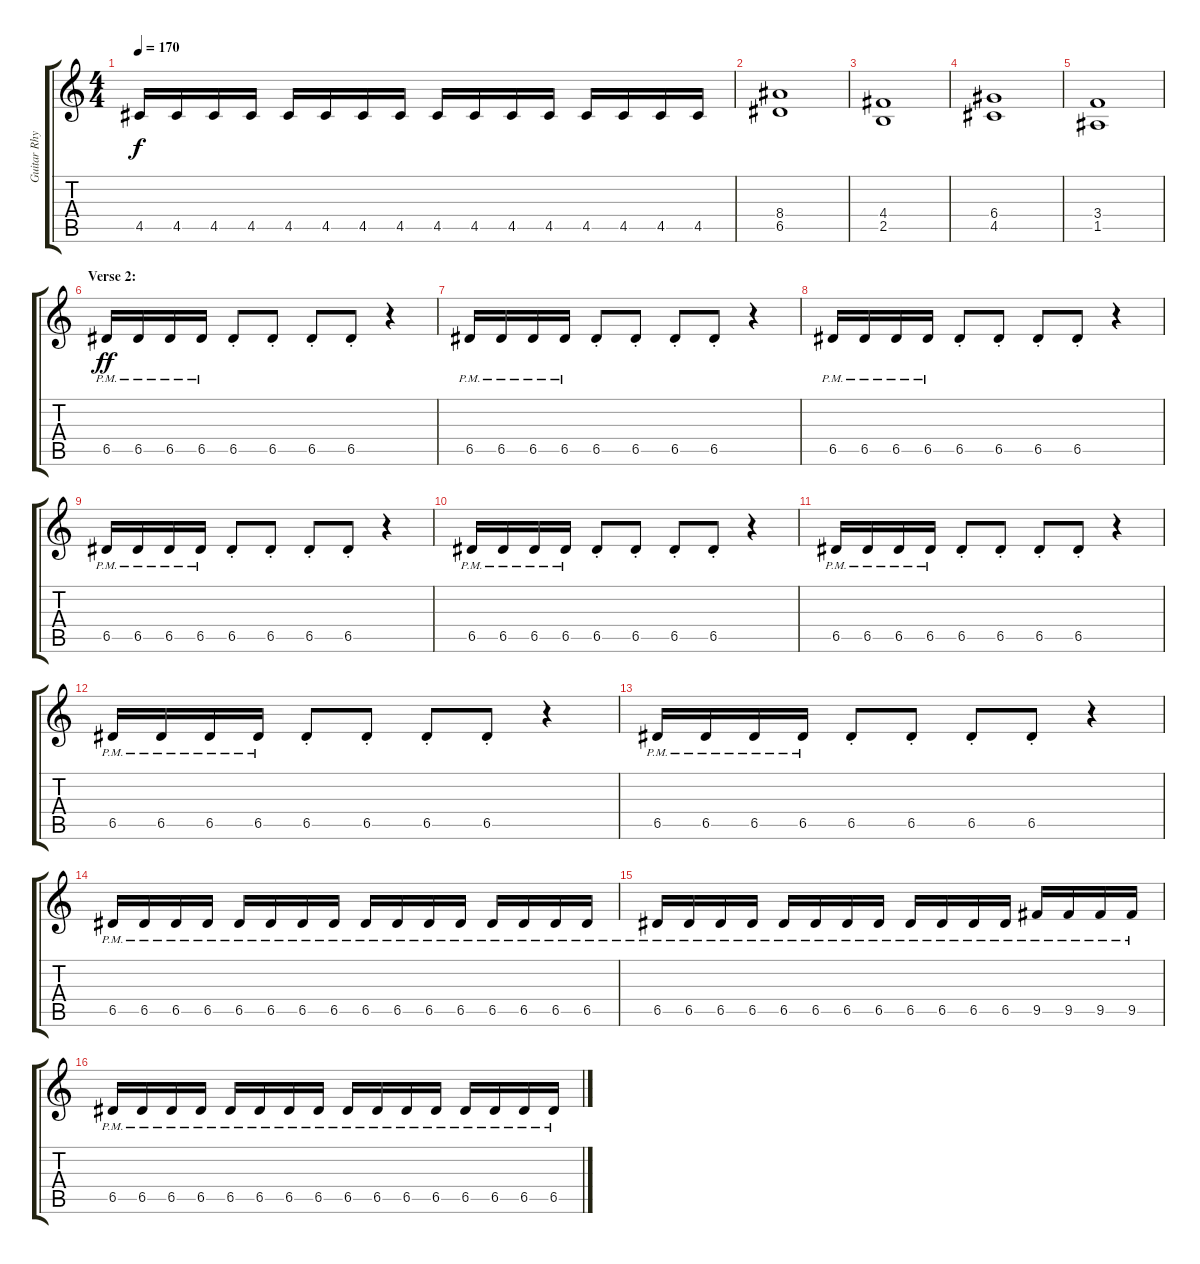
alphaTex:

\track ("Guitar Rhythm" "Guitar Rhy") {instrument distortionguitar}
\staff {score tabs}
\tuning (E4 B3 G3 D3 A2 E2) {hide}
\ts (4 4)
\tempo 170
\clef g2
\ks c
4.5.16{dy f} 4.5.16 4.5.16 4.5.16 4.5.16 4.5.16 4.5.16 4.5.16 4.5.16 4.5.16 4.5.16 4.5.16 4.5.16 4.5.16 4.5.16 4.5.16 |
(8.4 6.5).1 |
(4.4 2.5).1 |
(6.4 4.5).1 |
(3.4 1.5).1 |
\section ("" "Verse 2:")
6.5{pm}.16{dy ff} 6.5{pm}.16 6.5{pm}.16 6.5{pm}.16 6.5{st}.8 6.5{st}.8 6.5{st}.8 6.5{st}.8 r.4 |
6.5{pm}.16 6.5{pm}.16 6.5{pm}.16 6.5{pm}.16 6.5{st}.8 6.5{st}.8 6.5{st}.8 6.5{st}.8 r.4 |
6.5{pm}.16 6.5{pm}.16 6.5{pm}.16 6.5{pm}.16 6.5{st}.8 6.5{st}.8 6.5{st}.8 6.5{st}.8 r.4 |
6.5{pm}.16 6.5{pm}.16 6.5{pm}.16 6.5{pm}.16 6.5{st}.8 6.5{st}.8 6.5{st}.8 6.5{st}.8 r.4 |
6.5{pm}.16 6.5{pm}.16 6.5{pm}.16 6.5{pm}.16 6.5{st}.8 6.5{st}.8 6.5{st}.8 6.5{st}.8 r.4 |
6.5{pm}.16 6.5{pm}.16 6.5{pm}.16 6.5{pm}.16 6.5{st}.8 6.5{st}.8 6.5{st}.8 6.5{st}.8 r.4 |
6.5{pm}.16 6.5{pm}.16 6.5{pm}.16 6.5{pm}.16 6.5{st}.8 6.5{st}.8 6.5{st}.8 6.5{st}.8 r.4 |
6.5{pm}.16 6.5{pm}.16 6.5{pm}.16 6.5{pm}.16 6.5{st}.8 6.5{st}.8 6.5{st}.8 6.5{st}.8 r.4 |
6.5{pm}.16 6.5{pm}.16 6.5{pm}.16 6.5{pm}.16 6.5{pm}.16 6.5{pm}.16 6.5{pm}.16 6.5{pm}.16 6.5{pm}.16 6.5{pm}.16 6.5{pm}.16 6.5{pm}.16 6.5{pm}.16 6.5{pm}.16 6.5{pm}.16 6.5{pm}.16 |
6.5{pm}.16 6.5{pm}.16 6.5{pm}.16 6.5{pm}.16 6.5{pm}.16 6.5{pm}.16 6.5{pm}.16 6.5{pm}.16 6.5{pm}.16 6.5{pm}.16 6.5{pm}.16 6.5{pm}.16 9.5{pm}.16 9.5{pm}.16 9.5{pm}.16 9.5{pm}.16 |
6.5{pm}.16 6.5{pm}.16 6.5{pm}.16 6.5{pm}.16 6.5{pm}.16 6.5{pm}.16 6.5{pm}.16 6.5{pm}.16 6.5{pm}.16 6.5{pm}.16 6.5{pm}.16 6.5{pm}.16 6.5{pm}.16 6.5{pm}.16 6.5{pm}.16 6.5{pm}.16
